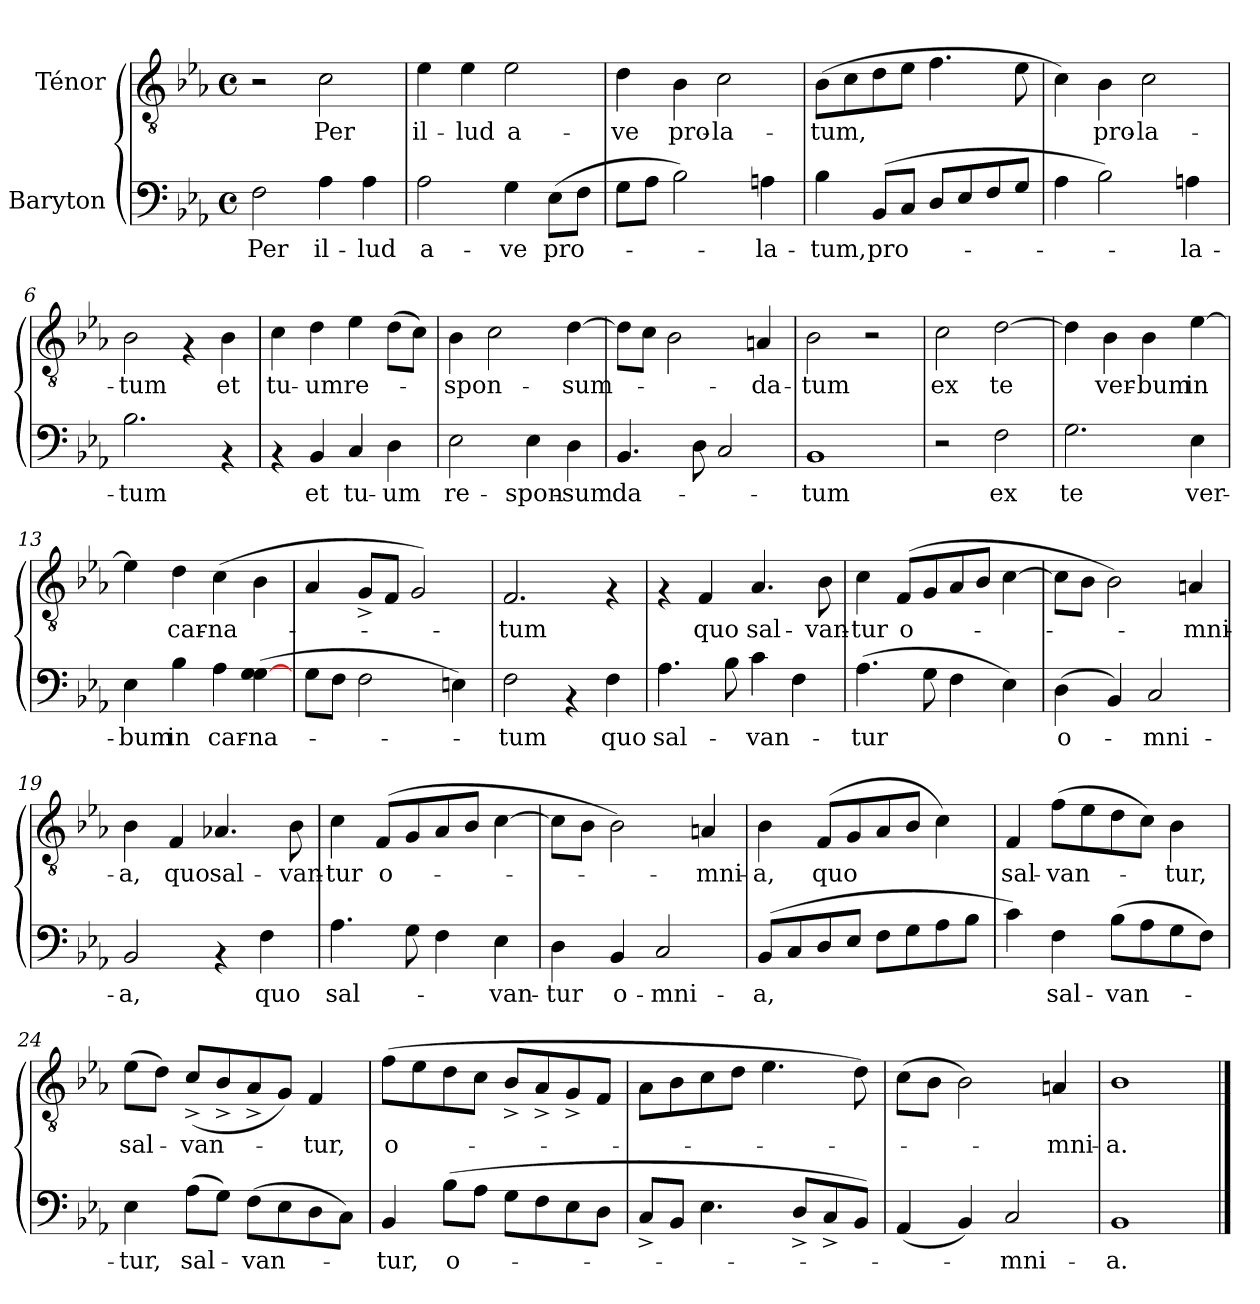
**kern	**text	**kern	**text
*part2	*part2	*part1	*part1
*staff2	*staff2	*staff1	*staff1
*I"Baryton	*	*I"Ténor	*
*clefF4	*	*clefGv2	*
*k[b-e-a-]	*	*k[b-e-a-]	*
*E-:	*	*E-:	*
*M4/4	*	*M4/4	*
*met(c)	*	*met(c)	*
=1	=1	=1	=1
!	!LO:LY:b	!	!
2F\	Per	2r	.
!	!LO:LY:b	!	!LO:LY:b
4A-\	il-	2c\	Per
!	!LO:LY:b	!	!
4A-\	-lud	.	.
=2	=2	=2	=2
!	!LO:LY:b	!	!LO:LY:b
2A-\	a-	4e-\	il-
!	!	!	!LO:LY:b
.	.	4e-\	-lud
!	!LO:LY:b	!	!LO:LY:b
4G\	-ve	2e-\	a-
!	!LO:LY:b	!	!
(>8E-\L	pro-	.	.
8F\J	.	.	.
=3	=3	=3	=3
!	!	!	!LO:LY:b
8G\L	.	4d\	-ve
8A-\J	.	.	.
!	!	!	!LO:LY:b
2B-\)	.	4B-\	pro-
!	!	!	!LO:LY:b
.	.	2c\	-la-
!	!LO:LY:b	!	!
4An\	-la-	.	.
=4	=4	=4	=4
!	!LO:LY:b	!	!LO:LY:b
4B-\	-tum,	(>8B-\L	-tum,
.	.	8c\	.
!	!LO:LY:b	!	!
(<8BB-/L	pro-	8d\	.
8C/J	.	8e-\J	.
8D/L	.	4.f\	.
8E-/	.	.	.
8F/	.	.	.
8G/J	.	8e-\	.
=5	=5	=5	=5
4A-\	.	4c\)	.
!	!	!	!LO:LY:b
2B-\)	.	4B-\	pro-
!	!	!	!LO:LY:b
.	.	2c\	-la-
!	!LO:LY:b	!	!
4An\	-la-	.	.
!!LO:LB:g=z
=6	=6	=6	=6
!	!LO:LY:b	!	!LO:LY:b
2.B-\	-tum	2B-\	-tum
.	.	4rF	.
!	!	!	!LO:LY:b
4rAA	.	4B-\	et
=7	=7	=7	=7
!	!	!	!LO:LY:b
4rAA	.	4c\	tu-
!	!LO:LY:b	!	!LO:LY:b
4BB-/	et	4d\	-um
!	!LO:LY:b	!	!LO:LY:b
4C/	tu-	4e-\	re-
!	!LO:LY:b	!	!
4D\	-um	(>8d\L	.
.	.	8c\J)	.
=8	=8	=8	=8
!	!LO:LY:b	!	!LO:LY:b
2E-\	re-	4B-\	-spon-
.	.	2c\	.
!	!LO:LY:b	!	!
4E-\	-spon-	.	.
!	!LO:LY:b	!	!LO:LY:b
4D\	-sum	[>4d\	-sum-
=9	=9	=9	=9
!	!LO:LY:b	!	!
4.BB-/	da-	8d\L]	.
.	.	8c\J	.
.	.	2B-\	.
8D\	.	.	.
2C/	.	.	.
!	!	!	!LO:LY:b
.	.	4An/	-da-
=10	=10	=10	=10
!	!LO:LY:b	!	!LO:LY:b
1BB-	-tum	2B-\	-tum
.	.	2r	.
!!LO:LB:g=z
=11	=11	=11	=11
!	!	!	!LO:LY:b
2r	.	2c\	ex
!	!LO:LY:b	!	!LO:LY:b
2F\	ex	[>2d\	te
=12	=12	=12	=12
!	!LO:LY:b	!	!
2.G\	te	4d\]	.
!	!	!	!LO:LY:b
.	.	4B-\	ver-
!	!	!	!LO:LY:b
.	.	4B-\	-bum
!	!LO:LY:b	!	!LO:LY:b
4E-\	ver-	[>4e-\	in
=13	=13	=13	=13
!	!LO:LY:b	!	!
4E-\	-bum	4e-\]	.
!	!LO:LY:b	!	!LO:LY:b
4B-\	in	4d\	car-
!	!LO:LY:b	!	!LO:LY:b
4A-\	car-	(>4c\	-na-
!	!LO:LY:b	!	!
(>4G\ [>4G\	-na-	4B-\	.
=14	=14	=14	=14
8G\L	.	4A-/	.
8F\J	.	.	.
2F\	.	8G^</L	.
.	.	8F/J	.
.	.	2G/)	.
4En\)	.	.	.
=15	=15	=15	=15
!	!LO:LY:b	!	!LO:LY:b
2F\	-tum	2.F/	-tum
4rAA	.	.	.
!	!LO:LY:b	!	!
4F\	quo	4rF	.
=16	=16	=16	=16
!	!LO:LY:b	!	!
4.A-\	sal-	4rF	.
!	!	!	!LO:LY:b
.	.	4F/	quo
8B-\	.	.	.
!	!LO:LY:b	!	!LO:LY:b
4c\	-van-	4.A-/	sal-
4F\	.	.	.
!	!	!	!LO:LY:b
.	.	8B-\	-van-
!!LO:LB:g=z
=17	=17	=17	=17
!	!LO:LY:b	!	!LO:LY:b
(>4.A-\	-tur	4c\	-tur
!	!	!	!LO:LY:b
.	.	(<8F/L	o-
8G\	.	8G/	.
4F\	.	8A-/	.
.	.	8B-/J	.
4E-\)	.	[>4c\	.
=18	=18	=18	=18
!	!LO:LY:b	!	!
(>4D\	o-	8c\L]	.
.	.	8B-\J	.
4BB-/)	.	2B-\)	.
!	!LO:LY:b	!	!
2C/	-mni-	.	.
!	!	!	!LO:LY:b
.	.	4An/	-mni-
=19	=19	=19	=19
!	!LO:LY:b	!	!LO:LY:b
2BB-/	-a,	4B-\	-a,
!	!	!	!LO:LY:b
.	.	4F/	quo
!	!	!	!LO:LY:b
4rAA	.	4.A-X/	sal-
!	!LO:LY:b	!	!
4F\	quo	.	.
!	!	!	!LO:LY:b
.	.	8B-\	-van-
=20	=20	=20	=20
!	!LO:LY:b	!	!LO:LY:b
4.A-\	sal-	4c\	-tur
!	!	!	!LO:LY:b
.	.	(<8F/L	o-
8G\	.	8G/	.
4F\	.	8A-/	.
.	.	8B-/J	.
!	!LO:LY:b	!	!
4E-\	-van-	[>4c\	.
=21	=21	=21	=21
!	!LO:LY:b	!	!
4D\	-tur	8c\L]	.
.	.	8B-\J	.
!	!LO:LY:b	!	!
4BB-/	o-	2B-\)	.
!	!LO:LY:b	!	!
2C/	-mni-	.	.
!	!	!	!LO:LY:b
.	.	4An/	-mni-
!!LO:LB:g=z
=22	=22	=22	=22
!	!LO:LY:b	!	!LO:LY:b
(<8BB-/L	-a,	4B-\	-a,
8C/	.	.	.
!	!	!	!LO:LY:b
8D/	.	(<8F/L	quo
8E-/J	.	8G/	.
8F\L	.	8A-/	.
8G\	.	8B-/J	.
8A-\	.	4c\)	.
8B-\J	.	.	.
=23	=23	=23	=23
!	!	!	!LO:LY:b
4c\)	.	4F/	sal-
!	!LO:LY:b	!	!LO:LY:b
4F\	sal-	(>8f\L	-van-
.	.	8e-\	.
!	!LO:LY:b	!	!
(>8B-\L	-van-	8d\	.
8A-\	.	8c\J)	.
!	!	!	!LO:LY:b
8G\	.	4B-\	-tur,
8F\J)	.	.	.
=24	=24	=24	=24
!	!LO:LY:b	!	!LO:LY:b
4E-\	-tur,	(>8e-\L	sal-
.	.	8d\J)	.
!	!LO:LY:b	!	!LO:LY:b
(>8A-\L	sal-	(<8c^</L	-van-
8G\J)	.	8B-^</	.
!	!LO:LY:b	!	!
(>8F\L	-van-	8A-^</	.
8E-\	.	8G/J)	.
!	!	!	!LO:LY:b
8D\	.	4F/	-tur,
8C\J)	.	.	.
=25	=25	=25	=25
!	!LO:LY:b	!	!LO:LY:b
4BB-/	-tur,	(>8f\L	o-
.	.	8e-\	.
!	!LO:LY:b	!	!
(>8B-\L	o-	8d\	.
8A-\J	.	8c\J	.
8G\L	.	8B-^</L	.
8F\	.	8A-^</	.
8E-\	.	8G^</	.
8D\J	.	8F/J	.
=26	=26	=26	=26
8C^</L	.	8A-\L	.
8BB-/J	.	8B-\	.
4.E-\	.	8c\	.
.	.	8d\J	.
.	.	4.e-\	.
8D^</L	.	.	.
8C^</	.	.	.
8BB-/J)	.	8d\)	.
!!LO:PB:g=z
=27	=27	=27	=27
(>4AA-/	.	(>8c\L	.
.	.	8B-\J	.
4BB-/)	.	2B-\)	.
!	!LO:LY:b	!	!
2C/	-mni-	.	.
!	!	!	!LO:LY:b
.	.	4An/	-mni-
=28	=28	=28	=28
!	!LO:LY:b	!	!LO:LY:b
1BB-	-a.	1B-	-a.
==	==	==	==
*-	*-	*-	*-
